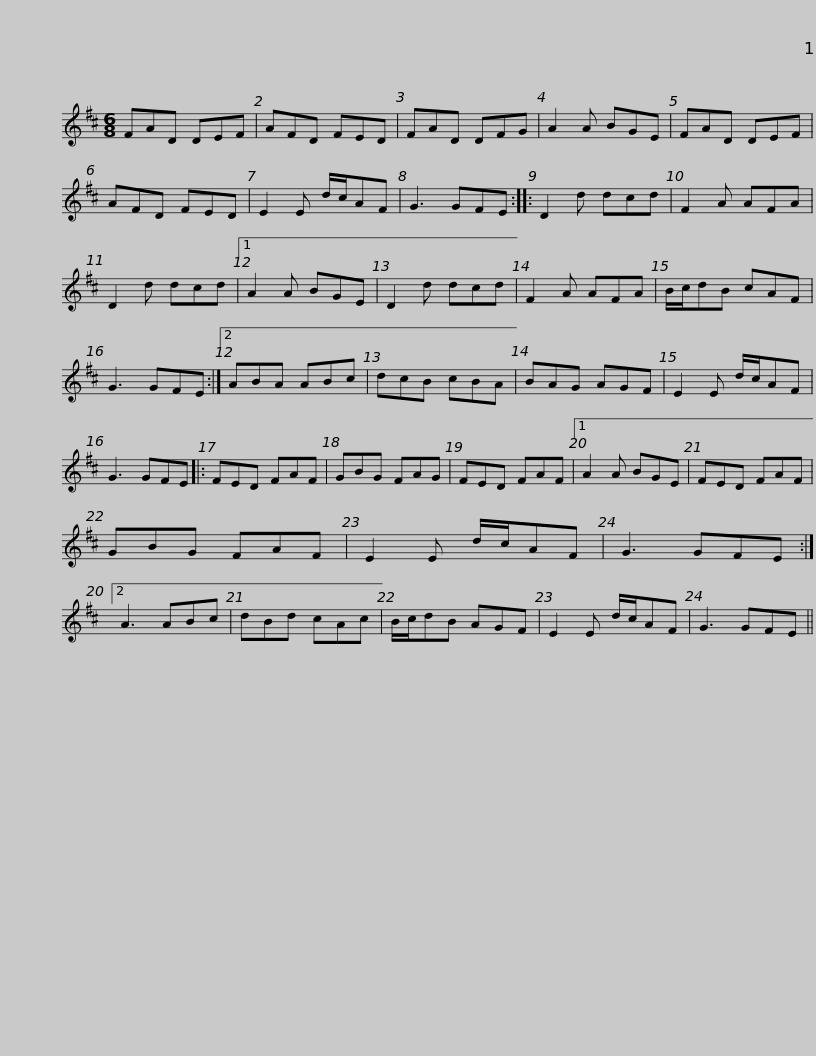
X:1
L:1/8
M:6/8
I:linebreak $
K:D
V:1 treble
V:1
 FAD DEF | AFD FED | FAD DFG | A2 A BGE | FAD DEF | %5
 AFD FED | E2 E d/c/AF |$ G3 GFE :: D2 d dcd | F2 A AFA | %10
 D2 d dcd |1 A2 A BGE | D2 d dcd | F2 A AFA | B/c/dB cAF |$ %15
 G3 GFE :|2 ABA ABc | dcB cBA | BAG AGF | E2 E d/c/AF | %20
 G3 GFE |: FED FAF |$ GBG FAG | FED FAF |1 A2 A BGE | %25
 FED FAF | GBG FAF | E2 E d/c/AF | G3 GFE :|2 A3 ABc |$ %30
 dBd cAc | B/c/dB AGF | E2 E d/c/AF | G3 GFE || %34
